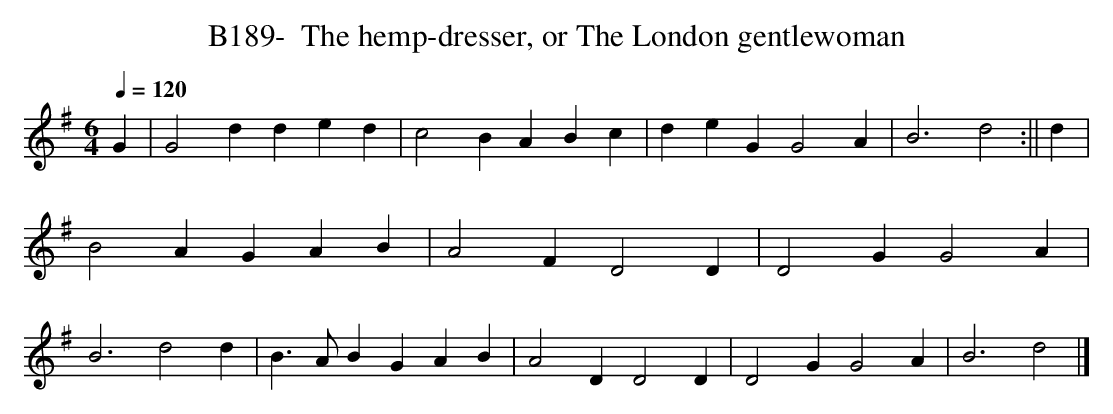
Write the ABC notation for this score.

X:1
T:B189-  The hemp-dresser, or The London gentlewoman
Q:1/4=120
L:1/4
M:6/4
K:Dmixolydian
G|G2dded|c2BABc|deGG2A|B3d2:||d|\
B2AGAB|A2FD2D|D2GG2A|B3d2d|\
B3/2A/2BGAB|A2DD2D|D2GG2A|B3d2|]
